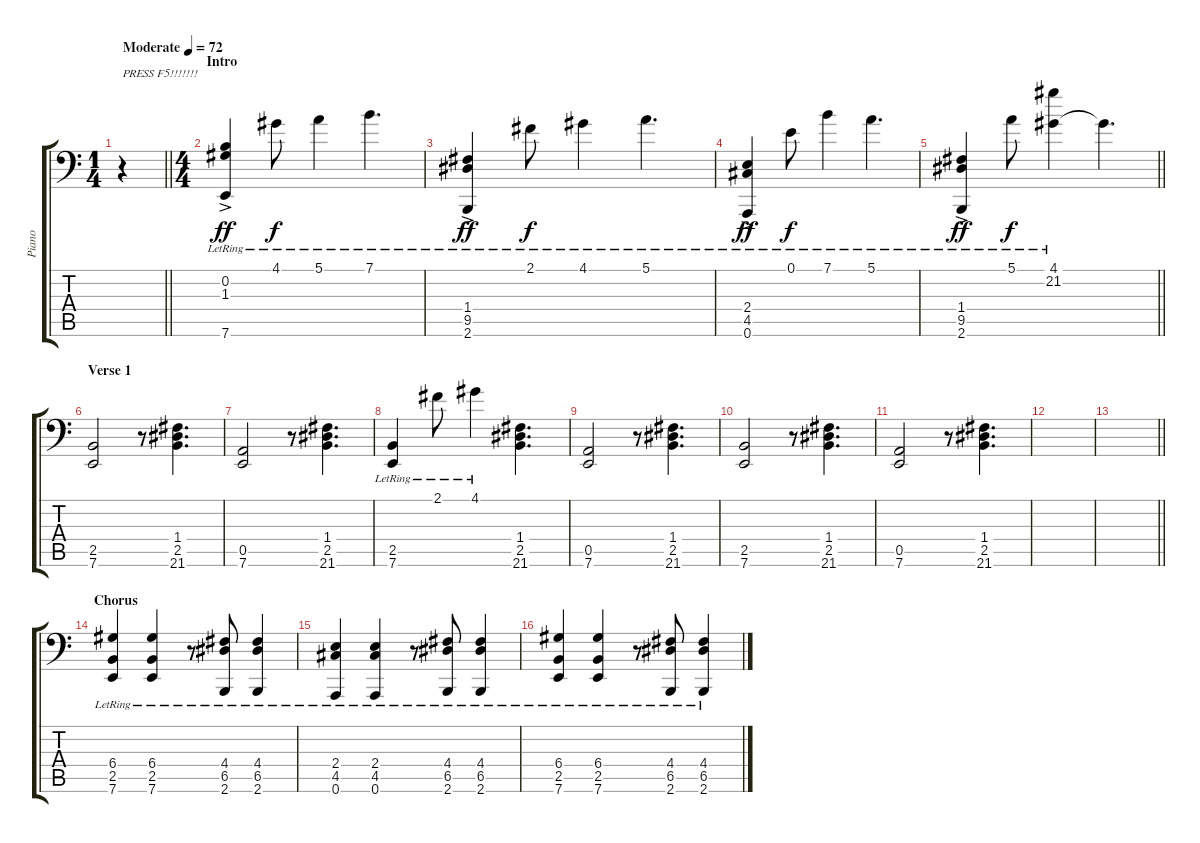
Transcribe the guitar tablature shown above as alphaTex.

\track ("Piano" "Piano") {instrument acousticgrandpiano}
\staff {score tabs}
\tuning (E4 B3 G3 D3 A2 A1) {hide}
\ts (1 4)
\tempo (72 "Moderate")
\clef f4
\barLineRight lightlight
\ks c
r.4{txt "PRESS F5!!!!!!!" dy ff instrument acousticgrandpiano} |
\ts (4 4)
\section ("" "Intro")
(0.2{ac lr} 1.3{ac lr} 7.6{ac lr}).4 4.1{lr}.8{dy f} 5.1{lr}.4 7.1{lr}.4{d} |
(1.4{ac lr} 9.5{ac lr} 2.6{ac lr}).4{dy ff} 2.1{lr}.8{dy f} 4.1{lr}.4 5.1{lr}.4{d} |
(2.4{ac lr} 4.5{ac lr} 0.6{ac lr}).4{dy ff} 0.1{lr}.8{dy f} 7.1{lr}.4 5.1{lr}.4{d} |
\barLineRight lightlight
(1.4{ac lr} 9.5{ac lr} 2.6{ac lr}).4{dy ff} 5.1{lr}.8{dy f} (4.1{lr} 21.2).4 4.1{t}.4{d} |
\section ("" "Verse 1")
(2.5 7.6).2 r.8 (1.4 2.5 21.6).4{d} |
(0.5 7.6).2 r.8 (1.4 2.5 21.6).4{d} |
(2.5{lr} 7.6{lr}).4 2.1{lr}.8 4.1{lr}.4 (1.4 2.5 21.6).4{d} |
(0.5 7.6).2 r.8 (1.4 2.5 21.6).4{d} |
(2.5 7.6).2 r.8 (1.4 2.5 21.6).4{d} |
(0.5 7.6).2 r.8 (1.4 2.5 21.6).4{d} |
|
\barLineRight lightlight
|
\section ("" "Chorus")
(6.4{lr} 2.5{lr} 7.6{lr}).4 (6.4{lr} 2.5{lr} 7.6{lr}).4 r.8 (4.4{lr} 6.5{lr} 2.6{lr}).8 (4.4{lr} 6.5{lr} 2.6{lr}).4 |
(2.4{lr} 4.5{lr} 0.6{lr}).4 (2.4{lr} 4.5{lr} 0.6{lr}).4 r.8 (4.4{lr} 6.5{lr} 2.6{lr}).8 (4.4{lr} 6.5{lr} 2.6{lr}).4 |
(6.4{lr} 2.5{lr} 7.6{lr}).4 (6.4{lr} 2.5{lr} 7.6{lr}).4 r.8 (4.4{lr} 6.5{lr} 2.6{lr}).8 (4.4{lr} 6.5{lr} 2.6{lr}).4
